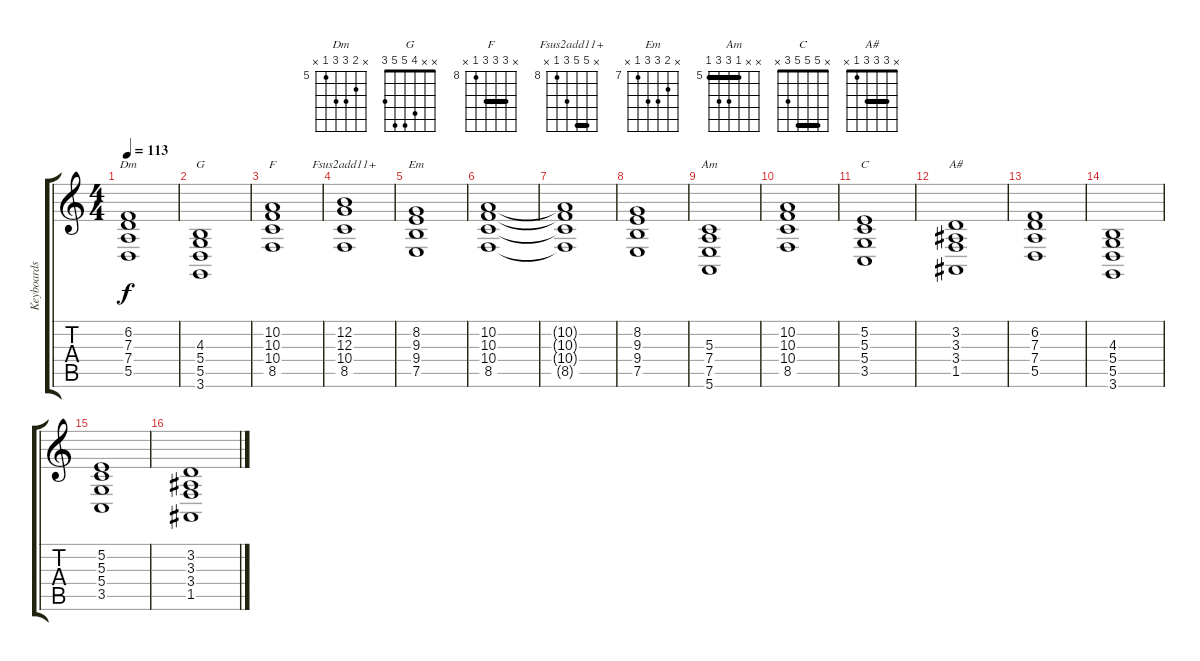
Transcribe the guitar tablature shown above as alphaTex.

\track ("Keyboards 1" "Keyboards ") {instrument stringensemble1}
\staff {score tabs}
\tuning (E4 B3 G3 D3 A2 E2) {hide}
\chord ("Dm" x 6 7 7 5 x) {firstfret 5}
\chord ("G" x x 4 5 5 3)
\chord ("F" x 10 10 10 8 x) {firstfret 8 barre 10}
\chord ("Fsus2add11+" x 12 12 10 8 x) {firstfret 8 barre 12}
\chord ("Em" x 8 9 9 7 x) {firstfret 7}
\chord ("Am" x x 5 7 7 5) {firstfret 5 barre 5}
\chord ("C" x 5 5 5 3 x) {barre 5}
\chord ("A#" x 3 3 3 1 x) {barre 3}
\ts (4 4)
\tempo 113
\clef g2
\ks c
(6.2 7.3 7.4 5.5).1{ch "Dm" dy f} |
(4.3 5.4 5.5 3.6).1{ch "G"} |
(10.2 10.3 10.4 8.5).1{ch "F"} |
(12.2 12.3 10.4 8.5).1{ch "Fsus2add11+"} |
(8.2 9.3 9.4 7.5).1{ch "Em"} |
(10.2 10.3 10.4 8.5).1 |
(10.2{t} 10.3{t} 10.4{t} 8.5{t}).1 |
(8.2 9.3 9.4 7.5).1 |
(5.3 7.4 7.5 5.6).1{ch "Am"} |
(10.2 10.3 10.4 8.5).1 |
(5.2 5.3 5.4 3.5).1{ch "C"} |
(3.2 3.3 3.4 1.5).1{ch "A#"} |
(6.2 7.3 7.4 5.5).1 |
(4.3 5.4 5.5 3.6).1 |
(5.2 5.3 5.4 3.5).1 |
(3.2 3.3 3.4 1.5).1
